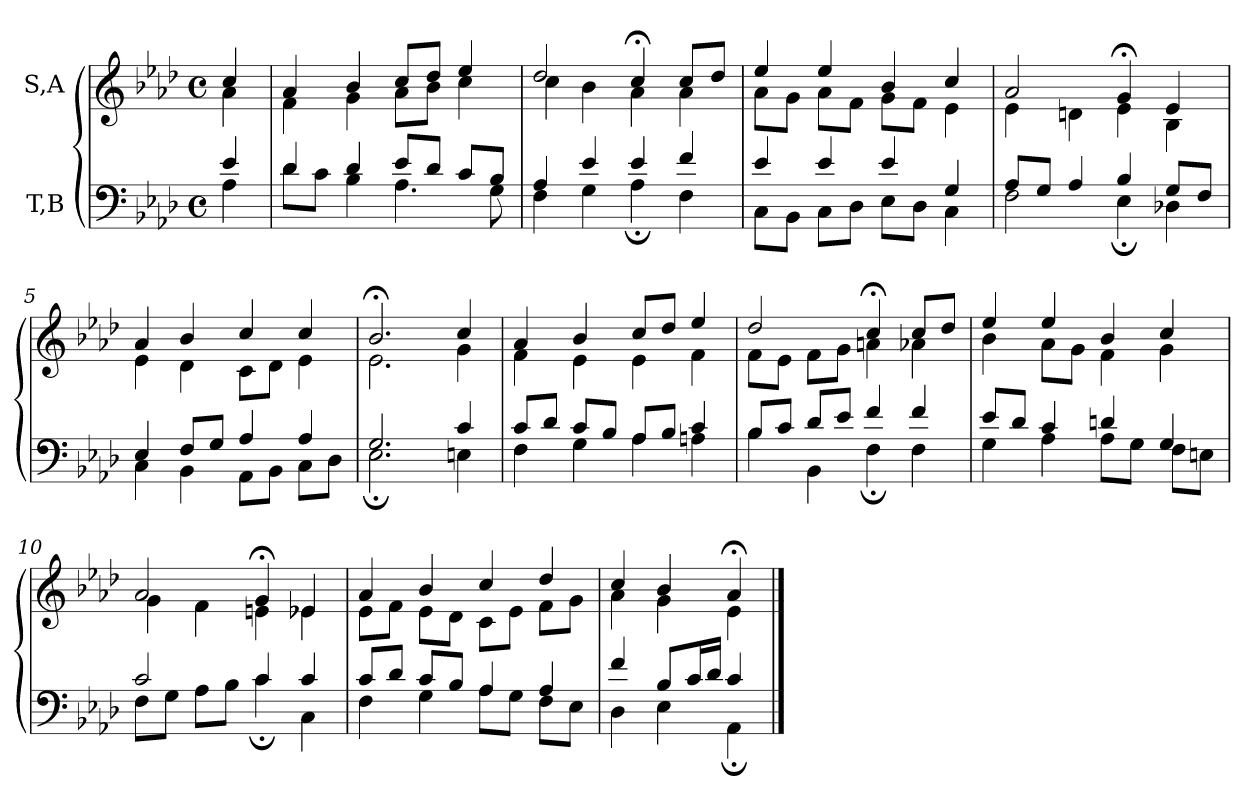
**kern	**kern
*part2	*part1
*staff2	*staff1
*I"T,B	*I"S,A
*clefF4	*clefG2
*k[b-e-a-d-]	*k[b-e-a-d-]
*M4/4	*M4/4
*met(c)	*met(c)
=	=
*^	*^
4e-	4A-	4cc	4a-
=1	=1	=1	=1
4d-	8d-L	4a-	4f
.	8cJ	.	.
4d-	4B-	4b-	4g
8e-L	4.A-	8ccL	8a-L
8d-J	.	8dd-J	8b-J
8cL	.	4ee-	4cc
8B-J	8G	.	.
=2	=2	=2	=2
4A-	4F	2dd-	4cc
4e-	4G	.	4b-
4e-	4A-;	4cc;<	4a-
4f	4F	8ccL	4a-
.	.	8dd-J	.
=3	=3	=3	=3
4e-	8CL	4ee-	8a-L
.	8BB-J	.	8gJ
4e-	8CL	4ee-	8a-L
.	8D-J	.	8fJ
4e-	8E-L	4b-	8gL
.	8D-J	.	8fJ
4G	4C	4cc	4e-
=4	=4	=4	=4
8A-L	2F	2a-	4e-
8GJ	.	.	.
4A-	.	.	4dn
4B-	4E-;	4g;<	4e-
8GL	4D-X	4e-	4B-
8FJ	.	.	.
=5	=5	=5	=5
4E-	4C	4a-	4e-
8FL	4BB-	4b-	4d-
8GJ	.	.	.
4A-	8AA-L	4cc	8cL
.	8BB-J	.	8d-J
4A-	8CL	4cc	4e-
.	8D-J	.	.
=6	=6	=6	=6
2.G	2.E-;	2.b-;<	2.e-
4c	4En	4cc	4g
=7	=7	=7	=7
8cL	4F	4a-	4f
8d-J	.	.	.
8cL	4G	4b-	4e-
8B-J	.	.	.
8A-L	4A-	8ccL	4e-
8B-J	.	8dd-J	.
4c	4An	4ee-	4f
=8	=8	=8	=8
8B-L	4B-	2dd-	8fL
8cJ	.	.	8e-J
8d-L	4BB-	.	8fL
8e-J	.	.	8gJ
4f	4F;	4cc;<	4an
4f	4F	8ccL	4a-X
.	.	8dd-J	.
=9	=9	=9	=9
8e-L	4G	4ee-	4b-
8d-J	.	.	.
4c	4A-	4ee-	8a-L
.	.	.	8gJ
4dn	8A-L	4b-	4f
.	8GJ	.	.
4G	8FL	4cc	4g
.	8EnJ	.	.
=10	=10	=10	=10
2c	8FL	2a-	4g
.	8GJ	.	.
.	8A-L	.	4f
.	8B-J	.	.
4c	4c;	4g;<	4en
4c	4C	4e-X	4e-
=11	=11	=11	=11
8cL	4F	4a-	8e-L
8d-J	.	.	8fJ
8cL	4G	4b-	8e-L
8B-J	.	.	8d-J
4A-	8A-L	4cc	8cL
.	8GJ	.	8e-J
4A-	8FL	4dd-	8fL
.	8E-J	.	8gJ
=1739	=1739	=1739	=1739
4f	4D-	4cc	4a-
8B-L	4E-	4b-	4g
16cL	.	.	.
16d-JJ	.	.	.
4c	4AA-;	4a-;<	4e-
*v	*v	*	*
*	*v	*v
==	==
*-	*-
